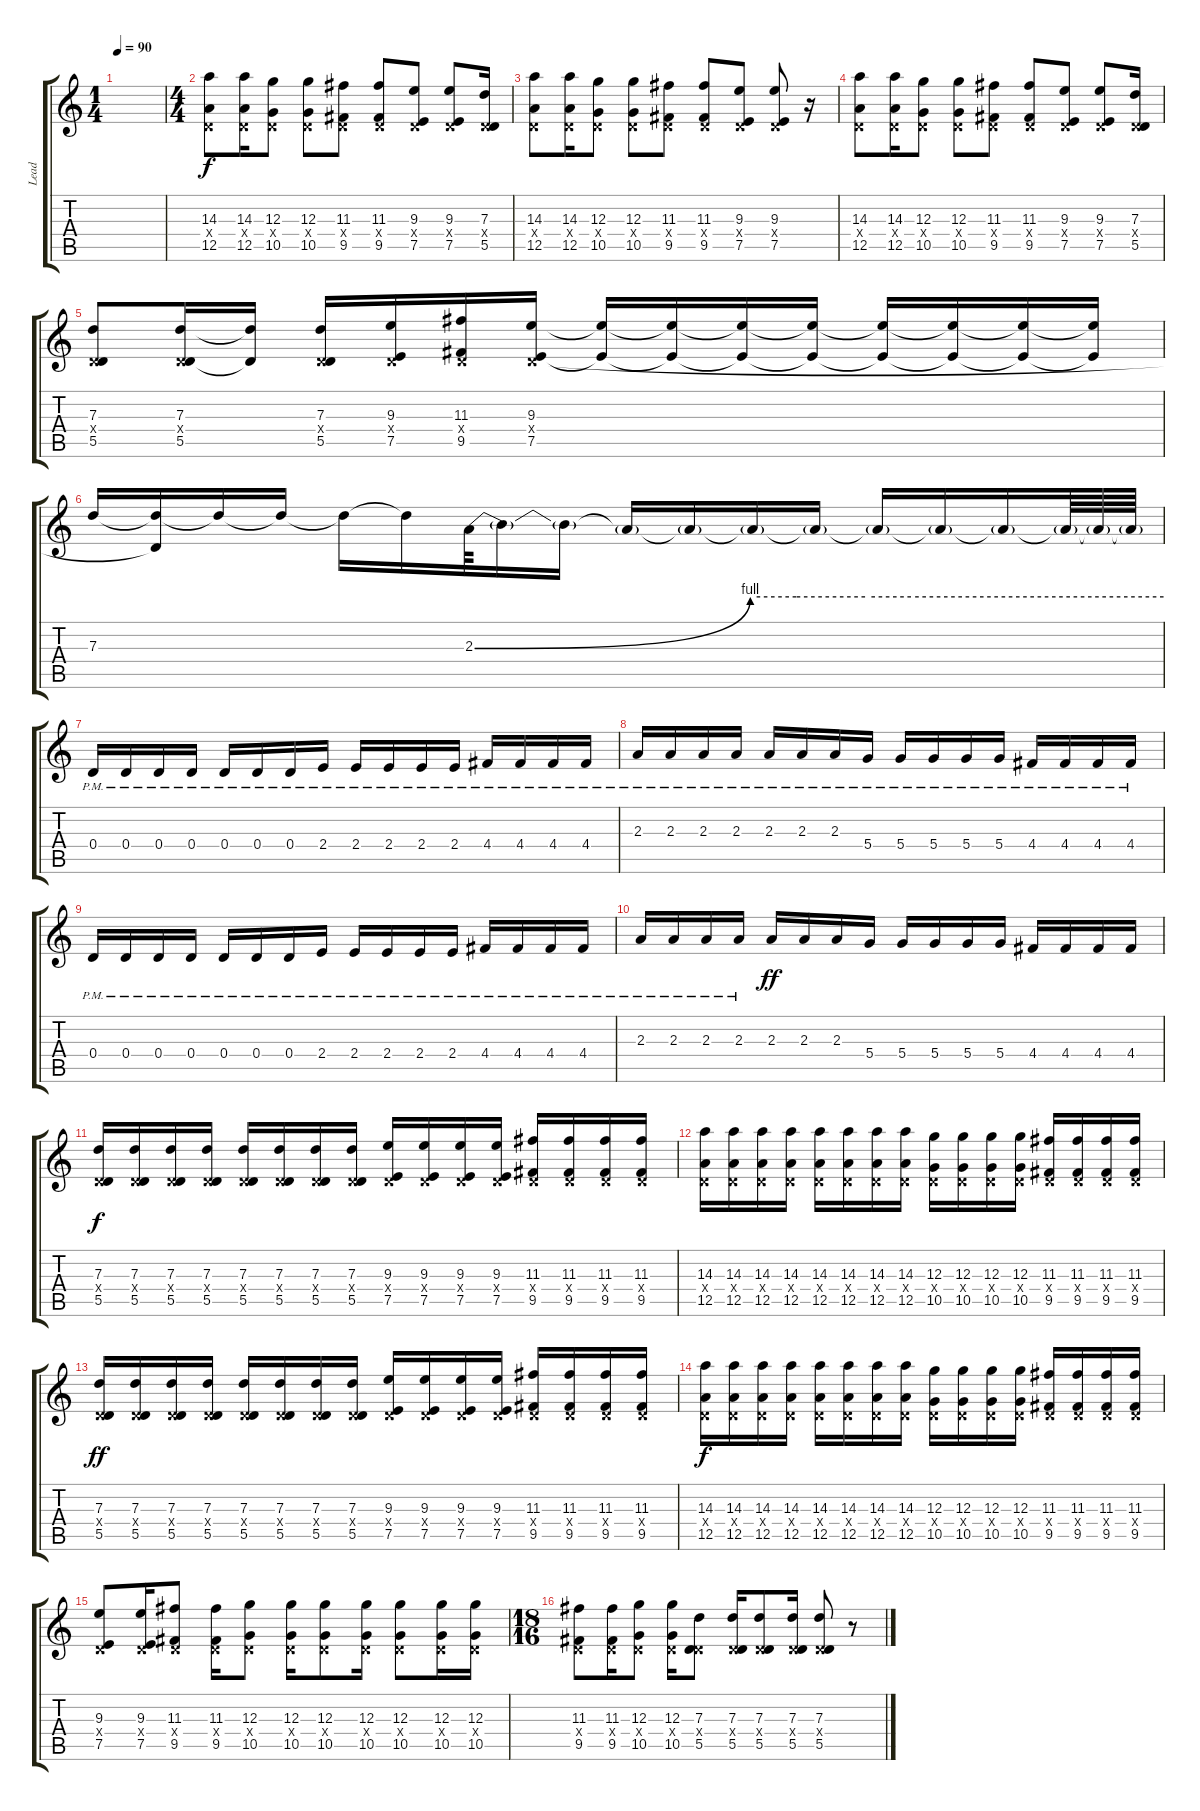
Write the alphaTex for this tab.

\track ("Lead" "Lead") {instrument distortionguitar}
\staff {score tabs}
\tuning (E4 B3 G3 D3 A2 E2) {hide}
\ts (1 4)
\tempo 90
\clef g2
\ks c
|
\ts (4 4)
(14.3 0.4{x} 12.5).8 (14.3 0.4{x} 12.5).16 (12.3 0.4{x} 10.5).8 (12.3 0.4{x} 10.5).8 (11.3 0.4{x} 9.5).8 (11.3 0.4{x} 9.5).8 (9.3 0.4{x} 7.5).8 (9.3 0.4{x} 7.5).8 (7.3 0.4{x} 5.5).16 |
(14.3 0.4{x} 12.5).8 (14.3 0.4{x} 12.5).16 (12.3 0.4{x} 10.5).8 (12.3 0.4{x} 10.5).8 (11.3 0.4{x} 9.5).8 (11.3 0.4{x} 9.5).8 (9.3 0.4{x} 7.5).8 (9.3 0.4{x} 7.5).8 r.16 |
(14.3 0.4{x} 12.5).8 (14.3 0.4{x} 12.5).16 (12.3 0.4{x} 10.5).8 (12.3 0.4{x} 10.5).8 (11.3 0.4{x} 9.5).8 (11.3 0.4{x} 9.5).8 (9.3 0.4{x} 7.5).8 (9.3 0.4{x} 7.5).8 (7.3 0.4{x} 5.5).16 |
(7.3 0.4{x} 5.5).8 (7.3 0.4{x} 5.5).16 (7.3{t} 5.5{t}).16 (7.3 0.4{x} 5.5).16 (9.3 0.4{x} 7.5).16 (11.3 0.4{x} 9.5).16 (9.3 0.4{x} 7.5).16 (9.3{t} 7.5{t}).16 (9.3{t} 7.5{t}).16 (9.3{t} 7.5{t}).16 (9.3{t} 7.5{t}).16 (9.3{t} 7.5{t}).16 (9.3{t} 7.5{t}).16 (9.3{t} 7.5{t}).16 (9.3{t} 7.5{t}).16 |
7.3.16 (7.3{t} 0.4{t}).16 7.3{t}.16 7.3{t}.16 7.3{t}.16 7.3{t}.16 2.3{be (custom 0 0 24 4 28 4 34 4 38 4 60 4)}.64 2.3{t}.16 2.3{t}.16 2.3{t}.16 2.3{t}.16 2.3{t}.16 2.3{t}.16 2.3{t}.16 2.3{t}.16 2.3{t}.16 2.3{t}.64 2.3{t}.64 2.3{t}.64 |
0.4{pm}.16 0.4{pm}.16 0.4{pm}.16 0.4{pm}.16 0.4{pm}.16 0.4{pm}.16 0.4{pm}.16 2.4{pm}.16 2.4{pm}.16 2.4{pm}.16 2.4{pm}.16 2.4{pm}.16 4.4{pm}.16 4.4{pm}.16 4.4{pm}.16 4.4{pm}.16 |
2.3{pm}.16 2.3{pm}.16 2.3{pm}.16 2.3{pm}.16 2.3{pm}.16 2.3{pm}.16 2.3{pm}.16 5.4{pm}.16 5.4{pm}.16 5.4{pm}.16 5.4{pm}.16 5.4{pm}.16 4.4{pm}.16 4.4{pm}.16 4.4{pm}.16 4.4{pm}.16 |
0.4{pm}.16 0.4{pm}.16 0.4{pm}.16 0.4{pm}.16 0.4{pm}.16 0.4{pm}.16 0.4{pm}.16 2.4{pm}.16 2.4{pm}.16 2.4{pm}.16 2.4{pm}.16 2.4{pm}.16 4.4{pm}.16 4.4{pm}.16 4.4{pm}.16 4.4{pm}.16 |
2.3{pm}.16 2.3{pm}.16 2.3{pm}.16 2.3{pm}.16 2.3.16{dy ff} 2.3.16 2.3.16 5.4.16 5.4.16 5.4.16 5.4.16 5.4.16 4.4.16 4.4.16 4.4.16 4.4.16 |
(7.3 0.4{x} 5.5).16{dy f} (7.3 0.4{x} 5.5).16 (7.3 0.4{x} 5.5).16 (7.3 0.4{x} 5.5).16 (7.3 0.4{x} 5.5).16 (7.3 0.4{x} 5.5).16 (7.3 0.4{x} 5.5).16 (7.3 0.4{x} 5.5).16 (9.3 0.4{x} 7.5).16 (9.3 0.4{x} 7.5).16 (9.3 0.4{x} 7.5).16 (9.3 0.4{x} 7.5).16 (11.3 0.4{x} 9.5).16 (11.3 0.4{x} 9.5).16 (11.3 0.4{x} 9.5).16 (11.3 0.4{x} 9.5).16 |
(14.3 0.4{x} 12.5).16 (14.3 0.4{x} 12.5).16 (14.3 0.4{x} 12.5).16 (14.3 0.4{x} 12.5).16 (14.3 0.4{x} 12.5).16 (14.3 0.4{x} 12.5).16 (14.3 0.4{x} 12.5).16 (14.3 0.4{x} 12.5).16 (12.3 0.4{x} 10.5).16 (12.3 0.4{x} 10.5).16 (12.3 0.4{x} 10.5).16 (12.3 0.4{x} 10.5).16 (11.3 0.4{x} 9.5).16 (11.3 0.4{x} 9.5).16 (11.3 0.4{x} 9.5).16 (11.3 0.4{x} 9.5).16 |
(7.3 0.4{x} 5.5).16{dy ff} (7.3 0.4{x} 5.5).16 (7.3 0.4{x} 5.5).16 (7.3 0.4{x} 5.5).16 (7.3 0.4{x} 5.5).16 (7.3 0.4{x} 5.5).16 (7.3 0.4{x} 5.5).16 (7.3 0.4{x} 5.5).16 (9.3 0.4{x} 7.5).16 (9.3 0.4{x} 7.5).16 (9.3 0.4{x} 7.5).16 (9.3 0.4{x} 7.5).16 (11.3 0.4{x} 9.5).16 (11.3 0.4{x} 9.5).16 (11.3 0.4{x} 9.5).16 (11.3 0.4{x} 9.5).16 |
(14.3 0.4{x} 12.5).16{dy f} (14.3 0.4{x} 12.5).16 (14.3 0.4{x} 12.5).16 (14.3 0.4{x} 12.5).16 (14.3 0.4{x} 12.5).16 (14.3 0.4{x} 12.5).16 (14.3 0.4{x} 12.5).16 (14.3 0.4{x} 12.5).16 (12.3 0.4{x} 10.5).16 (12.3 0.4{x} 10.5).16 (12.3 0.4{x} 10.5).16 (12.3 0.4{x} 10.5).16 (11.3 0.4{x} 9.5).16 (11.3 0.4{x} 9.5).16 (11.3 0.4{x} 9.5).16 (11.3 0.4{x} 9.5).16 |
(9.3 0.4{x} 7.5).8{volume 11 instrument distortionguitar} (9.3 0.4{x} 7.5).16 (11.3 0.4{x} 9.5).8 (11.3 0.4{x} 9.5).16 (12.3 0.4{x} 10.5).8 (12.3 0.4{x} 10.5).16 (12.3 0.4{x} 10.5).8 (12.3 0.4{x} 10.5).16 (12.3 0.4{x} 10.5).8 (12.3 0.4{x} 10.5).16 (12.3 0.4{x} 10.5).16 |
\ts (18 16)
(11.3 0.4{x} 9.5).8 (11.3 0.4{x} 9.5).16 (12.3 0.4{x} 10.5).8 (12.3 0.4{x} 10.5).16 (7.3 0.4{x} 5.5).8 (7.3 0.4{x} 5.5).16 (7.3 0.4{x} 5.5).8 (7.3 0.4{x} 5.5).16 (7.3 0.4{x} 5.5).8 r.8
